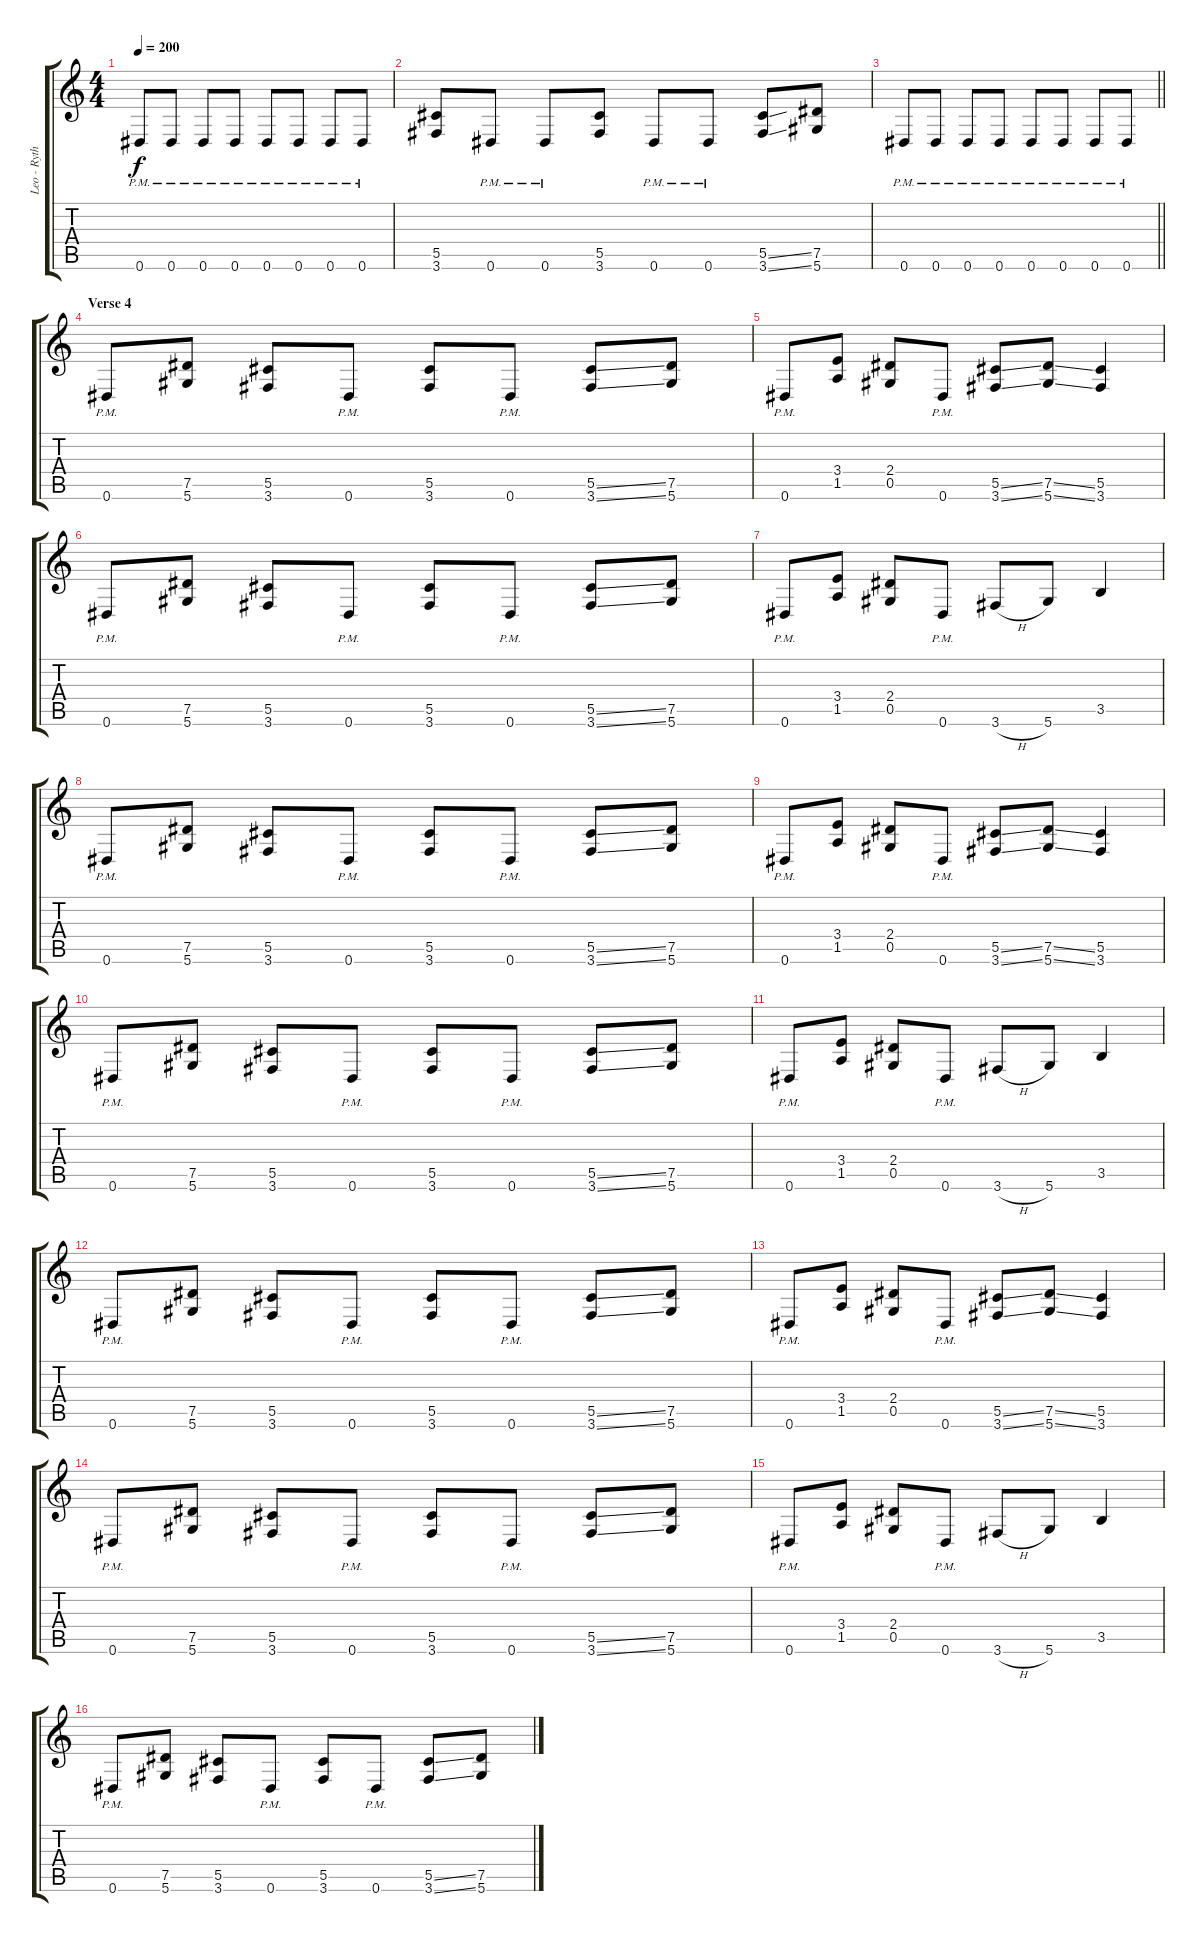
\track ("Leo - Rythym Guitar" "Leo - Ryth") {instrument distortionguitar}
\staff {score tabs}
\tuning (Eb4 Bb3 Gb3 Db3 Ab2 Eb2) {hide}
\ts (4 4)
\tempo 200
\clef g2
\ks c
0.6{pm}.8{dy f} 0.6{pm}.8 0.6{pm}.8 0.6{pm}.8 0.6{pm}.8 0.6{pm}.8 0.6{pm}.8 0.6{pm}.8 |
(5.5 3.6).8 0.6{pm}.8 0.6{pm}.8 (5.5 3.6).8 0.6{pm}.8 0.6{pm}.8 (5.5{ss} 3.6{ss}).8 (7.5 5.6).8 |
\barLineRight lightlight
0.6{pm}.8 0.6{pm}.8 0.6{pm}.8 0.6{pm}.8 0.6{pm}.8 0.6{pm}.8 0.6{pm}.8 0.6{pm}.8 |
\section ("" "Verse 4")
0.6{pm}.8 (7.5 5.6).8 (5.5 3.6).8 0.6{pm}.8 (5.5 3.6).8 0.6{pm}.8 (5.5{ss} 3.6{ss}).8 (7.5 5.6).8 |
0.6{pm}.8 (3.4 1.5).8 (2.4 0.5).8 0.6{pm}.8 (5.5{ss} 3.6{ss}).8 (7.5{ss} 5.6{ss}).8 (5.5 3.6).4 |
0.6{pm}.8 (7.5 5.6).8 (5.5 3.6).8 0.6{pm}.8 (5.5 3.6).8 0.6{pm}.8 (5.5{ss} 3.6{ss}).8 (7.5 5.6).8 |
0.6{pm}.8 (3.4 1.5).8 (2.4 0.5).8 0.6{pm}.8 3.6{h}.8 5.6.8 3.5.4 |
0.6{pm}.8 (7.5 5.6).8 (5.5 3.6).8 0.6{pm}.8 (5.5 3.6).8 0.6{pm}.8 (5.5{ss} 3.6{ss}).8 (7.5 5.6).8 |
0.6{pm}.8 (3.4 1.5).8 (2.4 0.5).8 0.6{pm}.8 (5.5{ss} 3.6{ss}).8 (7.5{ss} 5.6{ss}).8 (5.5 3.6).4 |
0.6{pm}.8 (7.5 5.6).8 (5.5 3.6).8 0.6{pm}.8 (5.5 3.6).8 0.6{pm}.8 (5.5{ss} 3.6{ss}).8 (7.5 5.6).8 |
0.6{pm}.8 (3.4 1.5).8 (2.4 0.5).8 0.6{pm}.8 3.6{h}.8 5.6.8 3.5.4 |
0.6{pm}.8 (7.5 5.6).8 (5.5 3.6).8 0.6{pm}.8 (5.5 3.6).8 0.6{pm}.8 (5.5{ss} 3.6{ss}).8 (7.5 5.6).8 |
0.6{pm}.8 (3.4 1.5).8 (2.4 0.5).8 0.6{pm}.8 (5.5{ss} 3.6{ss}).8 (7.5{ss} 5.6{ss}).8 (5.5 3.6).4 |
0.6{pm}.8 (7.5 5.6).8 (5.5 3.6).8 0.6{pm}.8 (5.5 3.6).8 0.6{pm}.8 (5.5{ss} 3.6{ss}).8 (7.5 5.6).8 |
0.6{pm}.8 (3.4 1.5).8 (2.4 0.5).8 0.6{pm}.8 3.6{h}.8 5.6.8 3.5.4 |
0.6{pm}.8 (7.5 5.6).8 (5.5 3.6).8 0.6{pm}.8 (5.5 3.6).8 0.6{pm}.8 (5.5{ss} 3.6{ss}).8 (7.5 5.6).8
